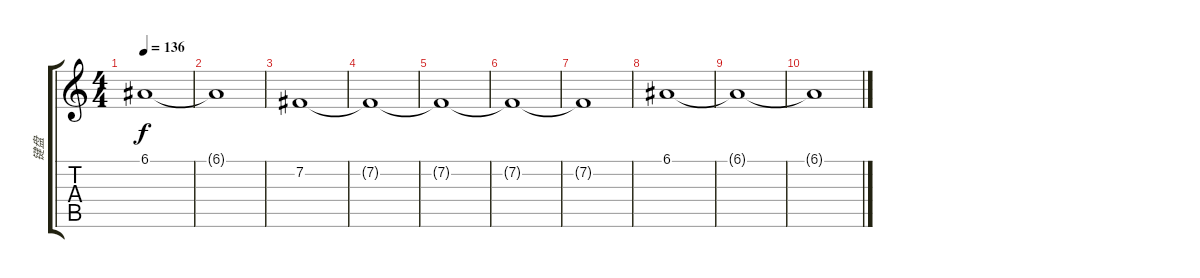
\track ("键盘" "键盘") {instrument stringensemble1}
\staff {score tabs}
\tuning (E4 B3 G3 D3 A2 E2) {hide}
\ts (4 4)
\tempo 136
\clef g2
\ks c
6.1.1{dy f} |
6.1{t}.1 |
7.2.1 |
7.2{t}.1 |
7.2{t}.1 |
7.2{t}.1 |
7.2{t}.1 |
6.1.1 |
6.1{t}.1 |
6.1{t}.1
